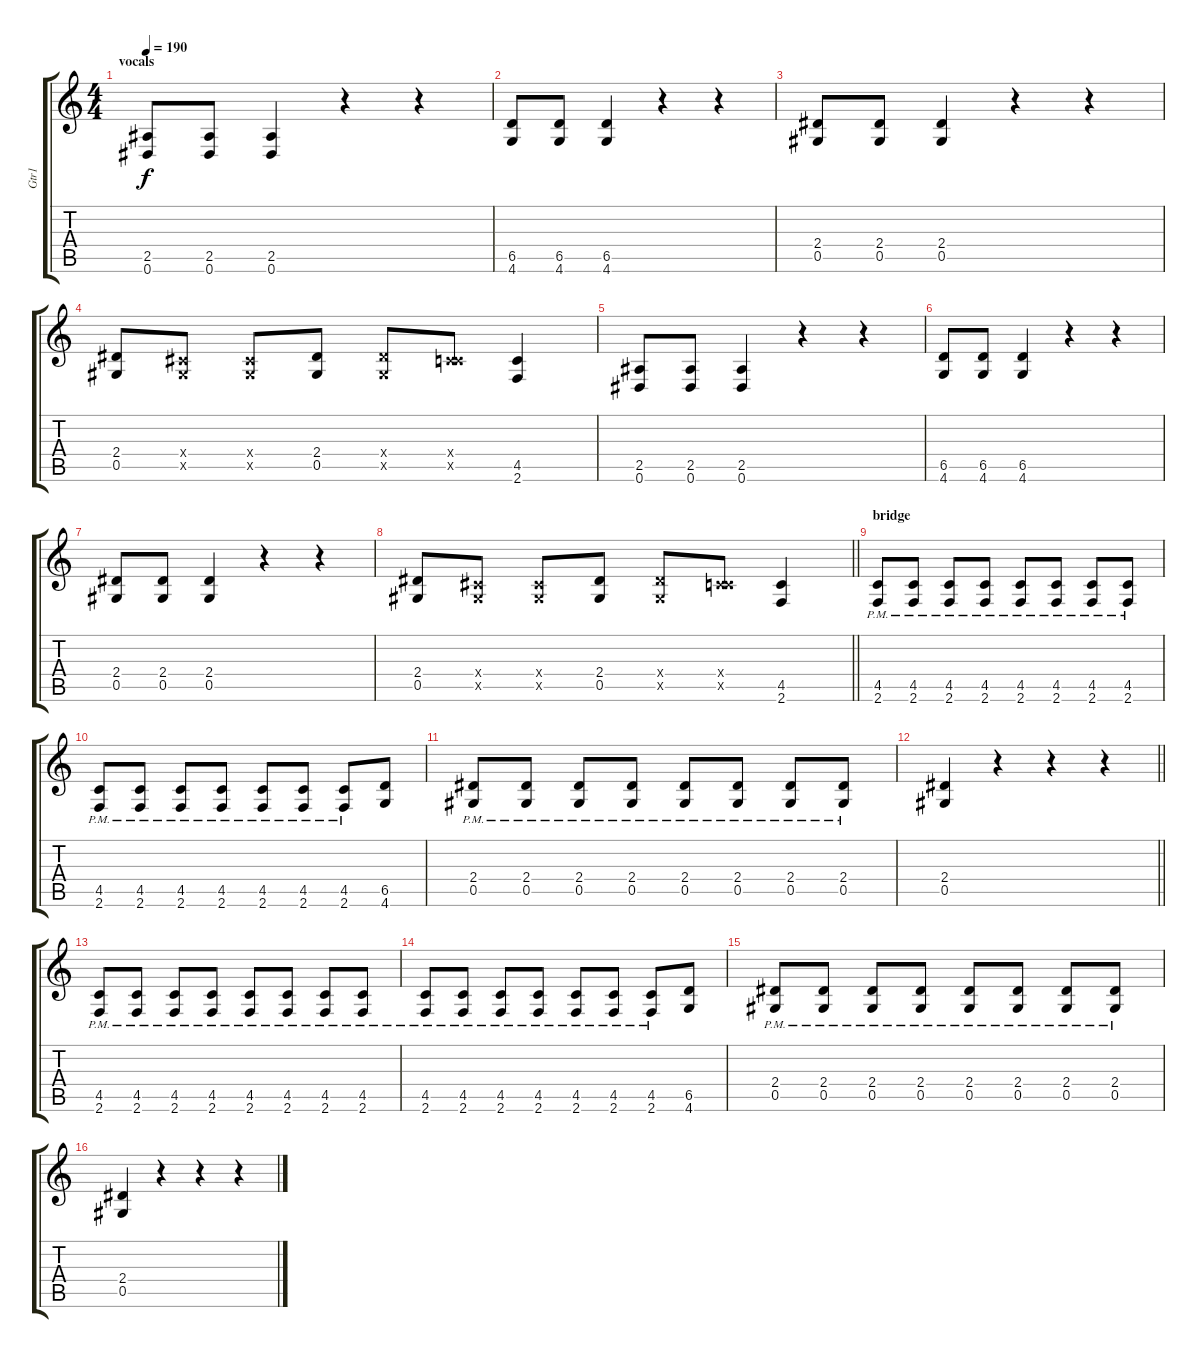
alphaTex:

\track ("Gtr1" "Gtr1") {instrument distortionguitar}
\staff {score tabs}
\tuning (Eb4 Bb3 Gb3 Db3 Ab2 Eb2) {hide}
\ts (4 4)
\section ("" "vocals")
\tempo 190
\clef g2
\ks c
(2.5 0.6).8{dy f} (2.5 0.6).8 (2.5 0.6).4 r.4 r.4 |
(6.5 4.6).8 (6.5 4.6).8 (6.5 4.6).4 r.4 r.4 |
(2.4 0.5).8 (2.4 0.5).8 (2.4 0.5).4 r.4 r.4 |
(2.4 0.5).8 (0.4{x} 0.5{x}).8 (0.4{x} 0.5{x}).8 (2.4 0.5).8 (2.4{x} 0.5{x}).8 (0.4{x} 4.5{x}).8 (4.5 2.6).4 |
(2.5 0.6).8 (2.5 0.6).8 (2.5 0.6).4 r.4 r.4 |
(6.5 4.6).8 (6.5 4.6).8 (6.5 4.6).4 r.4 r.4 |
(2.4 0.5).8 (2.4 0.5).8 (2.4 0.5).4 r.4 r.4 |
\barLineRight lightlight
(2.4 0.5).8 (0.4{x} 0.5{x}).8 (0.4{x} 0.5{x}).8 (2.4 0.5).8 (2.4{x} 0.5{x}).8 (0.4{x} 4.5{x}).8 (4.5 2.6).4 |
\section ("" "bridge")
(4.5{pm} 2.6{pm}).8 (4.5{pm} 2.6{pm}).8 (4.5{pm} 2.6{pm}).8 (4.5{pm} 2.6{pm}).8 (4.5{pm} 2.6{pm}).8 (4.5{pm} 2.6{pm}).8 (4.5{pm} 2.6{pm}).8 (4.5{pm} 2.6{pm}).8 |
(4.5{pm} 2.6{pm}).8 (4.5{pm} 2.6{pm}).8 (4.5{pm} 2.6{pm}).8 (4.5{pm} 2.6{pm}).8 (4.5{pm} 2.6{pm}).8 (4.5{pm} 2.6{pm}).8 (4.5{pm} 2.6{pm}).8 (6.5 4.6).8 |
(2.4{pm} 0.5{pm}).8 (2.4{pm} 0.5{pm}).8 (2.4{pm} 0.5{pm}).8 (2.4{pm} 0.5{pm}).8 (2.4{pm} 0.5{pm}).8 (2.4{pm} 0.5{pm}).8 (2.4{pm} 0.5{pm}).8 (2.4{pm} 0.5{pm}).8 |
\barLineRight lightlight
(2.4 0.5).4 r.4 r.4 r.4 |
(4.5{pm} 2.6{pm}).8 (4.5{pm} 2.6{pm}).8 (4.5{pm} 2.6{pm}).8 (4.5{pm} 2.6{pm}).8 (4.5{pm} 2.6{pm}).8 (4.5{pm} 2.6{pm}).8 (4.5{pm} 2.6{pm}).8 (4.5{pm} 2.6{pm}).8 |
(4.5{pm} 2.6{pm}).8 (4.5{pm} 2.6{pm}).8 (4.5{pm} 2.6{pm}).8 (4.5{pm} 2.6{pm}).8 (4.5{pm} 2.6{pm}).8 (4.5{pm} 2.6{pm}).8 (4.5{pm} 2.6{pm}).8 (6.5 4.6).8 |
(2.4{pm} 0.5{pm}).8 (2.4{pm} 0.5{pm}).8 (2.4{pm} 0.5{pm}).8 (2.4{pm} 0.5{pm}).8 (2.4{pm} 0.5{pm}).8 (2.4{pm} 0.5{pm}).8 (2.4{pm} 0.5{pm}).8 (2.4{pm} 0.5{pm}).8 |
(2.4 0.5).4 r.4 r.4 r.4
